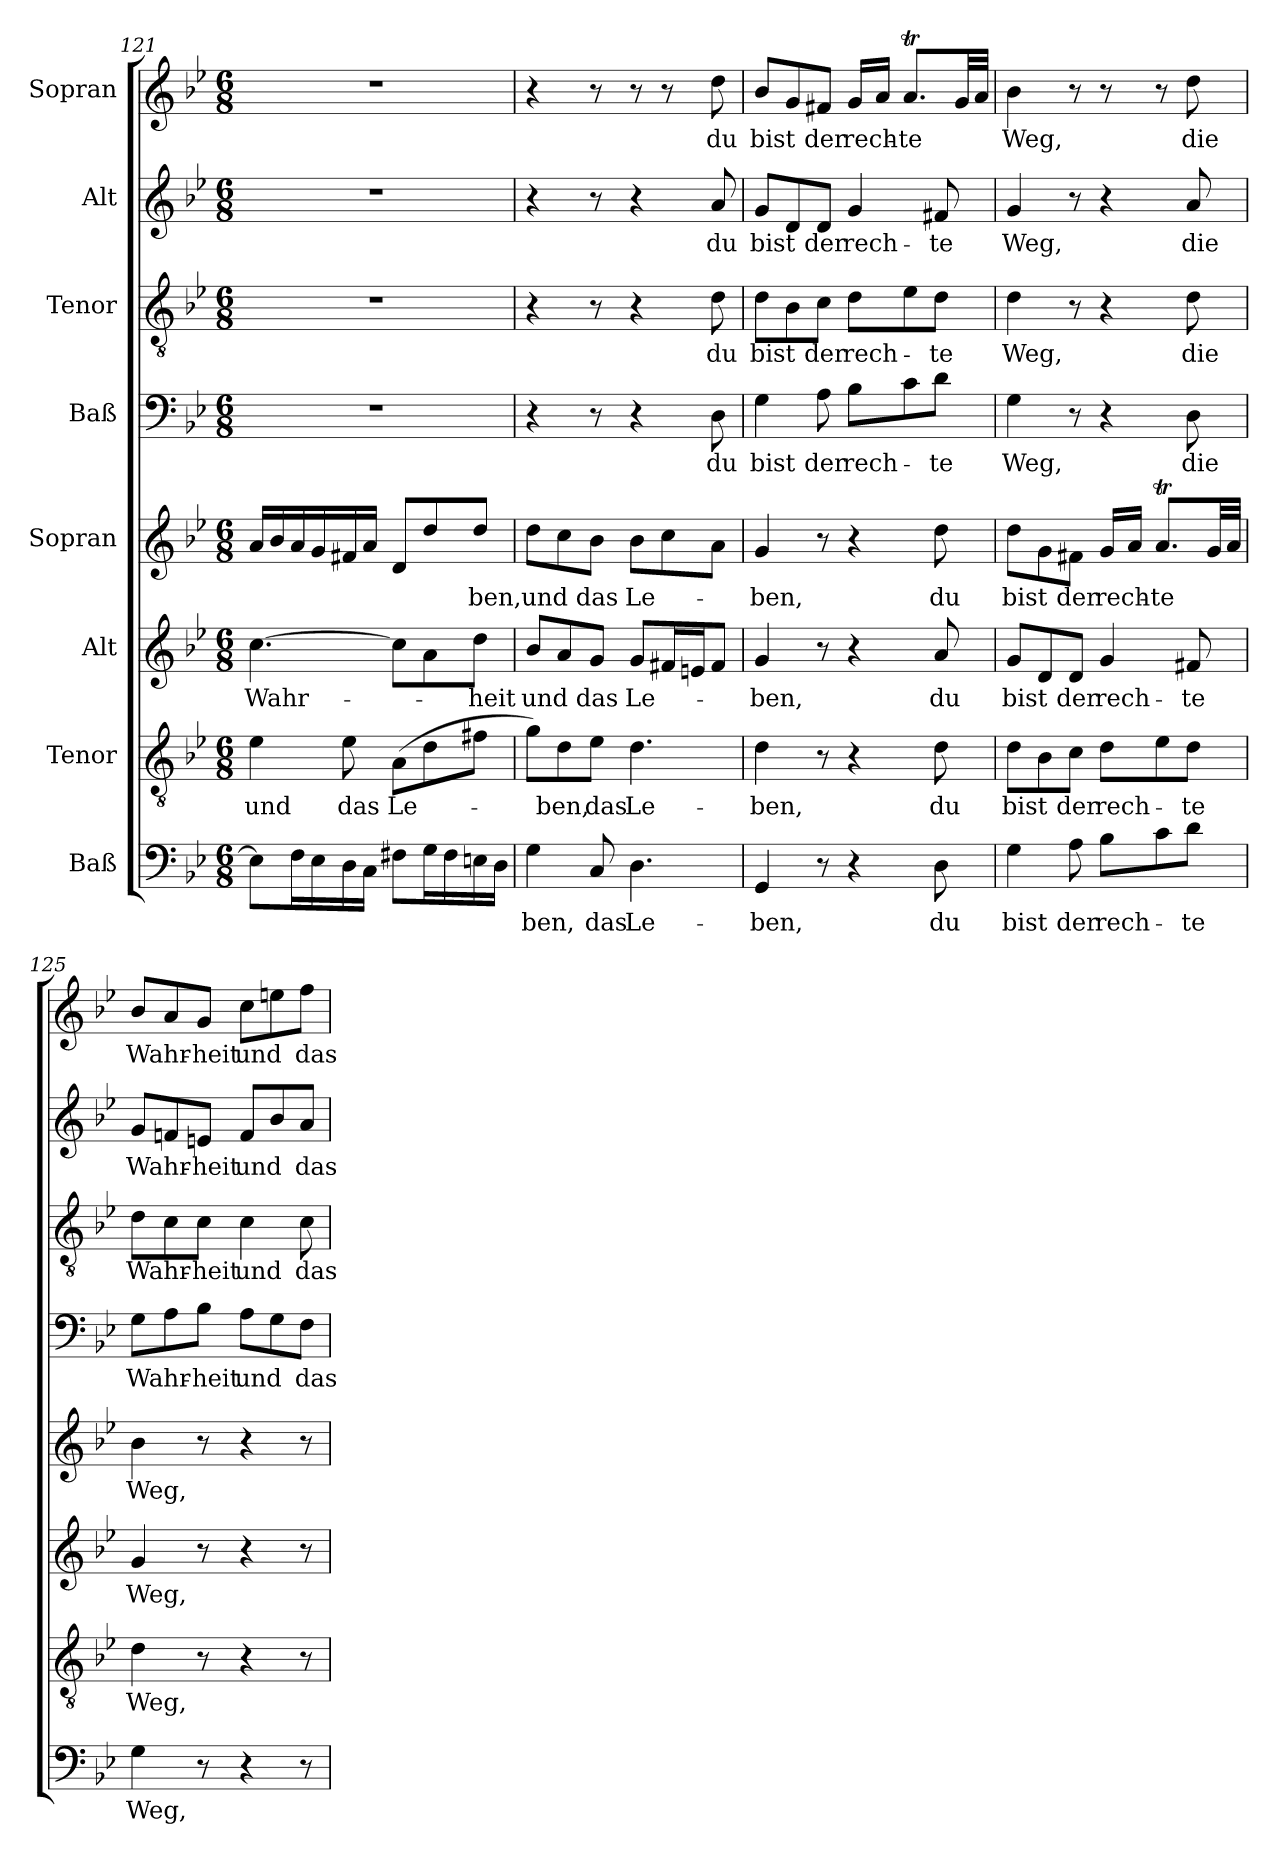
**kern	**text	**kern	**text	**kern	**text	**kern	**text	**kern	**text	**kern	**text	**kern	**text	**kern	**text
*part8	*part8	*part7	*part7	*part6	*part6	*part5	*part5	*part4	*part4	*part3	*part3	*part2	*part2	*part1	*part1
*staff8	*staff8	*staff7	*staff7	*staff6	*staff6	*staff5	*staff5	*staff4	*staff4	*staff3	*staff3	*staff2	*staff2	*staff1	*staff1
*I"Baß	*	*I"Tenor	*	*I"Alt	*	*I"Sopran	*	*I"Baß	*	*I"Tenor	*	*I"Alt	*	*I"Sopran	*
!!LO:LB:g=z
*clefF4	*	*clefGv2	*	*clefG2	*	*clefG2	*	*clefF4	*	*clefGv2	*	*clefG2	*	*clefG2	*
*k[b-e-]	*	*k[b-e-]	*	*k[b-e-]	*	*k[b-e-]	*	*k[b-e-]	*	*k[b-e-]	*	*k[b-e-]	*	*k[b-e-]	*
*g:	*	*g:	*	*g:	*	*g:	*	*g:	*	*g:	*	*g:	*	*g:	*
*M6/8	*	*M6/8	*	*M6/8	*	*M6/8	*	*M6/8	*	*M6/8	*	*M6/8	*	*M6/8	*
=121	=121	=121	=121	=121	=121	=121	=121	=121	=121	=121	=121	=121	=121	=121	=121
!	!	!	!LO:LY:b	!	!LO:LY:b	!	!	!	!	!	!	!	!	!	!
8E-\L]	.	4e-\	und	[4.cc\	Wahr-	16a/LL	.	2.r	.	2.r	.	2.r	.	2.r	.
.	.	.	.	.	.	16b-/	.	.	.	.	.	.	.	.	.
16F\L	.	.	.	.	.	16a/	.	.	.	.	.	.	.	.	.
16E-\	.	.	.	.	.	16g/	.	.	.	.	.	.	.	.	.
!	!	!	!LO:LY:b	!	!	!	!	!	!	!	!	!	!	!	!
16D\	.	8e-\	das	.	.	16f#X/	.	.	.	.	.	.	.	.	.
16C\JJ	.	.	.	.	.	16a/JJ	.	.	.	.	.	.	.	.	.
!	!	!	!LO:LY:b	!	!	!	!	!	!	!	!	!	!	!	!
8F#X\L	.	(>8A\L	Le-	8cc\L]	.	8d/L	.	.	.	.	.	.	.	.	.
16G\L	.	8d\	.	8a\	.	8dd/	.	.	.	.	.	.	.	.	.
16F#\	.	.	.	.	.	.	.	.	.	.	.	.	.	.	.
!	!	!	!	!	!LO:LY:b	!	!LO:LY:b	!	!	!	!	!	!	!	!
16En\	.	8f#X\J	.	8dd\J	-heit	8dd/J	-ben,	.	.	.	.	.	.	.	.
16D\JJ	.	.	.	.	.	.	.	.	.	.	.	.	.	.	.
!!LO:PB:g=z
=122	=122	=122	=122	=122	=122	=122	=122	=122	=122	=122	=122	=122	=122	=122	=122
!	!LO:LY:b	!	!	!	!LO:LY:b	!	!LO:LY:b	!	!	!	!	!	!	!	!
4G\	-ben,	8g\L)	.	8b-/L	und	8dd\L	und	4r	.	4r	.	4r	.	4r	.
!	!	!	!LO:LY:b	!	!	!	!	!	!	!	!	!	!	!	!
.	.	8d\	-ben,	8a/	.	8cc\	.	.	.	.	.	.	.	.	.
!	!LO:LY:b	!	!LO:LY:b	!	!LO:LY:b	!	!LO:LY:b	!	!	!	!	!	!	!	!
8C/	das	8e-\J	das	8g/J	das	8b-\J	das	8r	.	8r	.	8r	.	8r	.
!	!LO:LY:b	!	!LO:LY:b	!	!LO:LY:b	!	!LO:LY:b	!	!	!	!	!	!	!	!
4.D\	Le-	4.d\	Le-	8g/L	Le-	8b-\L	Le-	4r	.	4r	.	4r	.	8r	.
.	.	.	.	16f#X/L	.	8cc\	.	.	.	.	.	.	.	8r	.
.	.	.	.	16en/J	.	.	.	.	.	.	.	.	.	.	.
!	!	!	!	!	!	!	!	!	!LO:LY:b	!	!LO:LY:b	!	!LO:LY:b	!	!LO:LY:b
.	.	.	.	8f#/J	.	8a\J	.	8D\	du	8d\	du	8a/	du	8dd\	du
=123	=123	=123	=123	=123	=123	=123	=123	=123	=123	=123	=123	=123	=123	=123	=123
!	!LO:LY:b	!	!LO:LY:b	!	!LO:LY:b	!	!LO:LY:b	!	!LO:LY:b	!	!LO:LY:b	!	!LO:LY:b	!	!LO:LY:b
4GG/	-ben,	4d\	-ben,	4g/	-ben,	4g/	-ben,	4G\	bist	8d\L	bist	8g/L	bist	8b-/L	bist
.	.	.	.	.	.	.	.	.	.	8B-\	.	8d/	.	8g/	.
!	!	!	!	!	!	!	!	!	!LO:LY:b	!	!LO:LY:b	!	!LO:LY:b	!	!LO:LY:b
8r	.	8r	.	8r	.	8r	.	8A\	der	8c\J	der	8d/J	der	8f#X/J	der
!	!	!	!	!	!	!	!	!	!LO:LY:b	!	!LO:LY:b	!	!LO:LY:b	!	!LO:LY:b
4r	.	4r	.	4r	.	4r	.	8B-\L	rech-	8d\L	rech-	4g/	rech-	16g/LL	rech-
.	.	.	.	.	.	.	.	.	.	.	.	.	.	16a/JJ	.
!	!	!	!	!	!	!	!	!	!	!	!	!	!	!	!LO:LY:b
.	.	.	.	.	.	.	.	8c\	.	8e-\	.	.	.	8.at/L	-te
!	!LO:LY:b	!	!LO:LY:b	!	!LO:LY:b	!	!LO:LY:b	!	!LO:LY:b	!	!LO:LY:b	!	!LO:LY:b	!	!
8D\	du	8d\	du	8a/	du	8dd\	du	8d\J	-te	8d\J	-te	8f#X/	-te	.	.
.	.	.	.	.	.	.	.	.	.	.	.	.	.	32g/LL	.
.	.	.	.	.	.	.	.	.	.	.	.	.	.	32a/JJJ	.
=124	=124	=124	=124	=124	=124	=124	=124	=124	=124	=124	=124	=124	=124	=124	=124
!	!LO:LY:b	!	!LO:LY:b	!	!LO:LY:b	!	!LO:LY:b	!	!LO:LY:b	!	!LO:LY:b	!	!LO:LY:b	!	!LO:LY:b
4G\	bist	8d\L	bist	8g/L	bist	8dd\L	bist	4G\	Weg,	4d\	Weg,	4g/	Weg,	4b-\	Weg,
.	.	8B-\	.	8d/	.	8g\	.	.	.	.	.	.	.	.	.
!	!LO:LY:b	!	!LO:LY:b	!	!LO:LY:b	!	!LO:LY:b	!	!	!	!	!	!	!	!
8A\	der	8c\J	der	8d/J	der	8f#X\J	der	8r	.	8r	.	8r	.	8r	.
!	!LO:LY:b	!	!LO:LY:b	!	!LO:LY:b	!	!LO:LY:b	!	!	!	!	!	!	!	!
8B-\L	rech-	8d\L	rech-	4g/	rech-	16g/LL	rech-	4r	.	4r	.	4r	.	8r	.
.	.	.	.	.	.	16a/JJ	.	.	.	.	.	.	.	.	.
!	!	!	!	!	!	!	!LO:LY:b	!	!	!	!	!	!	!	!
8c\	.	8e-\	.	.	.	8.at/L	-te	.	.	.	.	.	.	8r	.
!	!LO:LY:b	!	!LO:LY:b	!	!LO:LY:b	!	!	!	!LO:LY:b	!	!LO:LY:b	!	!LO:LY:b	!	!LO:LY:b
8d\J	-te	8d\J	-te	8f#X/	-te	.	.	8D\	die	8d\	die	8a/	die	8dd\	die
.	.	.	.	.	.	32g/LL	.	.	.	.	.	.	.	.	.
.	.	.	.	.	.	32a/JJJ	.	.	.	.	.	.	.	.	.
=125	=125	=125	=125	=125	=125	=125	=125	=125	=125	=125	=125	=125	=125	=125	=125
!	!LO:LY:b	!	!LO:LY:b	!	!LO:LY:b	!	!LO:LY:b	!	!LO:LY:b	!	!LO:LY:b	!	!LO:LY:b	!	!LO:LY:b
4G\	Weg,	4d\	Weg,	4g/	Weg,	4b-\	Weg,	8G\L	Wahr-	8d\L	Wahr-	8g/L	Wahr-	8b-/L	Wahr-
.	.	.	.	.	.	.	.	8A\	.	8c\	.	8fn/	.	8a/	.
!	!	!	!	!	!	!	!	!	!LO:LY:b	!	!LO:LY:b	!	!LO:LY:b	!	!LO:LY:b
8r	.	8r	.	8r	.	8r	.	8B-\J	-heit	8c\J	-heit	8en/J	-heit	8g/J	-heit
!	!	!	!	!	!	!	!	!	!LO:LY:b	!	!LO:LY:b	!	!LO:LY:b	!	!LO:LY:b
4r	.	4r	.	4r	.	4r	.	8A\L	und	4c\	und	8f/L	und	8cc\L	und
.	.	.	.	.	.	.	.	8G\	.	.	.	8b-/	.	8een\	.
!	!	!	!	!	!	!	!	!	!LO:LY:b	!	!LO:LY:b	!	!LO:LY:b	!	!LO:LY:b
8r	.	8r	.	8r	.	8r	.	8F\J	das	8c\	das	8a/J	das	8ff\J	das
=	=	=	=	=	=	=	=	=	=	=	=	=	=	=	=
*-	*-	*-	*-	*-	*-	*-	*-	*-	*-	*-	*-	*-	*-	*-	*-
